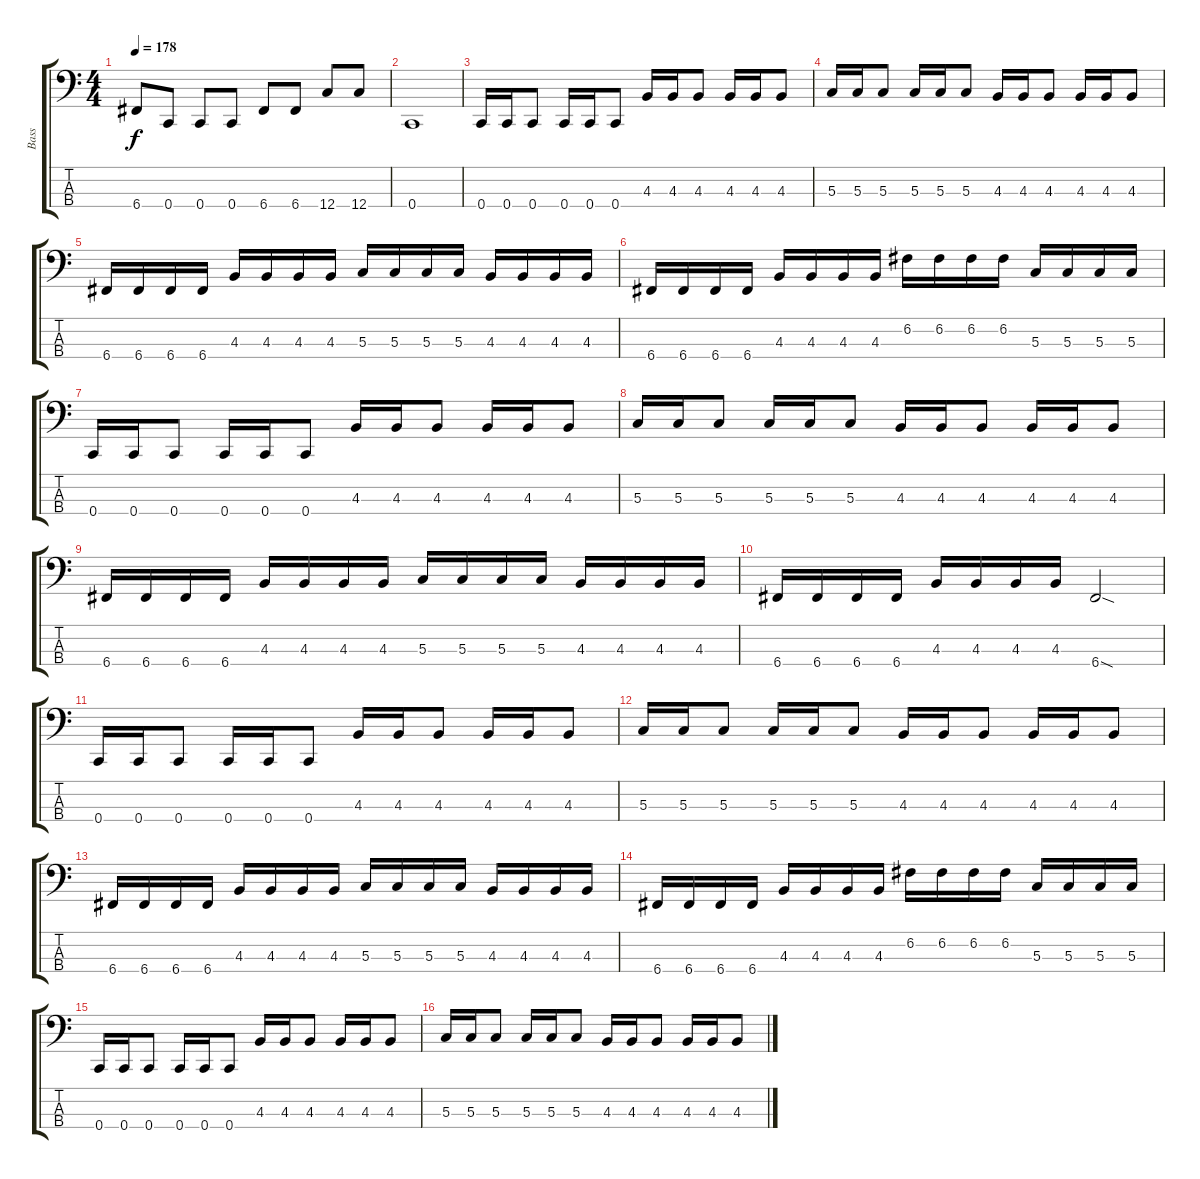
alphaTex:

\track ("Bass" "Bass") {instrument slapbass2}
\staff {score tabs}
\tuning (F2 C2 G1 C1) {hide}
\ts (4 4)
\tempo 178
\clef f4
\ks c
6.4.8{dy f} 0.4.8 0.4.8 0.4.8 6.4.8 6.4.8 12.4.8 12.4.8 |
0.4.1 |
0.4.16 0.4.16 0.4.8 0.4.16 0.4.16 0.4.8 4.3.16 4.3.16 4.3.8 4.3.16 4.3.16 4.3.8 |
5.3.16 5.3.16 5.3.8 5.3.16 5.3.16 5.3.8 4.3.16 4.3.16 4.3.8 4.3.16 4.3.16 4.3.8 |
6.4.16 6.4.16 6.4.16 6.4.16 4.3.16 4.3.16 4.3.16 4.3.16 5.3.16 5.3.16 5.3.16 5.3.16 4.3.16 4.3.16 4.3.16 4.3.16 |
6.4.16 6.4.16 6.4.16 6.4.16 4.3.16 4.3.16 4.3.16 4.3.16 6.2.16 6.2.16 6.2.16 6.2.16 5.3.16 5.3.16 5.3.16 5.3.16 |
0.4.16 0.4.16 0.4.8 0.4.16 0.4.16 0.4.8 4.3.16 4.3.16 4.3.8 4.3.16 4.3.16 4.3.8 |
5.3.16 5.3.16 5.3.8 5.3.16 5.3.16 5.3.8 4.3.16 4.3.16 4.3.8 4.3.16 4.3.16 4.3.8 |
6.4.16 6.4.16 6.4.16 6.4.16 4.3.16 4.3.16 4.3.16 4.3.16 5.3.16 5.3.16 5.3.16 5.3.16 4.3.16 4.3.16 4.3.16 4.3.16 |
6.4.16 6.4.16 6.4.16 6.4.16 4.3.16 4.3.16 4.3.16 4.3.16 6.4{sod}.2 |
0.4.16 0.4.16 0.4.8 0.4.16 0.4.16 0.4.8 4.3.16 4.3.16 4.3.8 4.3.16 4.3.16 4.3.8 |
5.3.16 5.3.16 5.3.8 5.3.16 5.3.16 5.3.8 4.3.16 4.3.16 4.3.8 4.3.16 4.3.16 4.3.8 |
6.4.16 6.4.16 6.4.16 6.4.16 4.3.16 4.3.16 4.3.16 4.3.16 5.3.16 5.3.16 5.3.16 5.3.16 4.3.16 4.3.16 4.3.16 4.3.16 |
6.4.16 6.4.16 6.4.16 6.4.16 4.3.16 4.3.16 4.3.16 4.3.16 6.2.16 6.2.16 6.2.16 6.2.16 5.3.16 5.3.16 5.3.16 5.3.16 |
0.4.16 0.4.16 0.4.8 0.4.16 0.4.16 0.4.8 4.3.16 4.3.16 4.3.8 4.3.16 4.3.16 4.3.8 |
5.3.16 5.3.16 5.3.8 5.3.16 5.3.16 5.3.8 4.3.16 4.3.16 4.3.8 4.3.16 4.3.16 4.3.8
